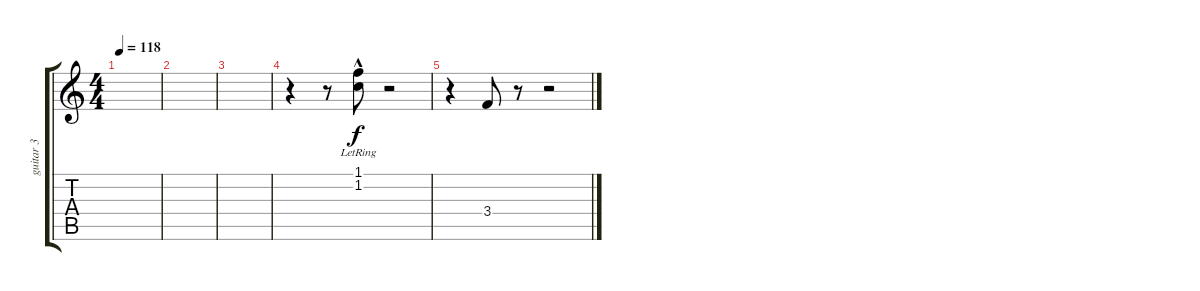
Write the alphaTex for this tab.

\track ("guitar 3" "guitar 3") {instrument overdrivenguitar}
\staff {score tabs}
\tuning (E4 B3 G3 D3 A2 E2) {hide}
\ts (4 4)
\tempo 118
\clef g2
\ks c
|
|
|
r.4 r.8 (1.1{hac lr} 1.2{hac lr}).8 r.2 |
r.4 3.4.8{dy f} r.8 r.2
